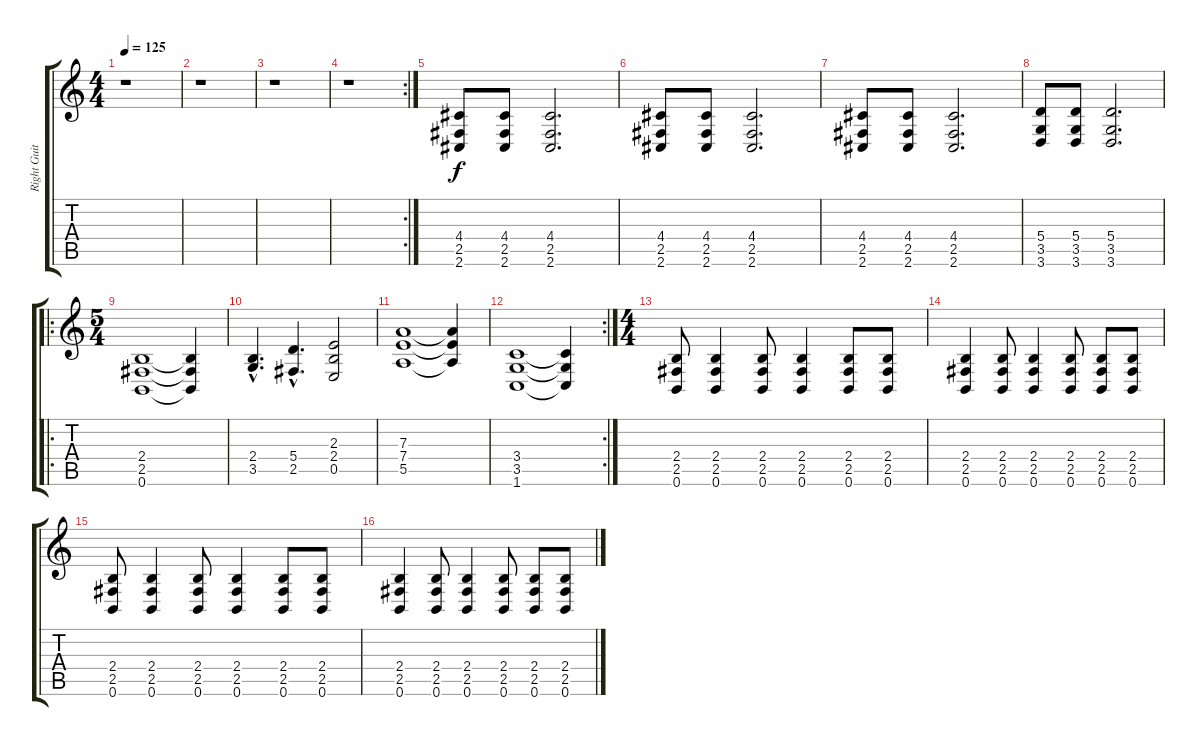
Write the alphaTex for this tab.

\track ("Right Guitar" "Right Guit") {instrument distortionguitar}
\staff {score tabs}
\tuning (B3 Gb3 D3 A2 E2 B1) {hide}
\ts (4 4)
\tempo 125
\clef g2
\ks c
r.1{dy f} |
r.1 |
r.1 |
\rc 2
r.1 |
(4.4 2.5 2.6).8{volume 13} (4.4 2.5 2.6).8 (4.4 2.5 2.6).2{d} |
(4.4 2.5 2.6).8 (4.4 2.5 2.6).8 (4.4 2.5 2.6).2{d} |
(4.4 2.5 2.6).8 (4.4 2.5 2.6).8 (4.4 2.5 2.6).2{d} |
(5.4 3.5 3.6).8 (5.4 3.5 3.6).8 (5.4 3.5 3.6).2{d} |
\ro
\ts (5 4)
(2.4 2.5 0.6).1 (2.4{t} 2.5{t} 0.6{t}).4 |
(2.4{hac} 3.5{hac}).4{d} (5.4{hac} 2.5{hac}).4{d} (2.3 2.4 0.5).2 |
(7.3 7.4 5.5).1 (7.3{t} 7.4{t} 5.5{t}).4 |
\rc 2
(3.4 3.5 1.6).1 (3.4{t} 3.5{t} 1.6{t}).4 |
\ts (4 4)
(2.4 2.5 0.6).8 (2.4 2.5 0.6).4 (2.4 2.5 0.6).8 (2.4 2.5 0.6).4 (2.4 2.5 0.6).8 (2.4 2.5 0.6).8 |
(2.4 2.5 0.6).4 (2.4 2.5 0.6).8 (2.4 2.5 0.6).4 (2.4 2.5 0.6).8 (2.4 2.5 0.6).8 (2.4 2.5 0.6).8 |
(2.4 2.5 0.6).8 (2.4 2.5 0.6).4 (2.4 2.5 0.6).8 (2.4 2.5 0.6).4 (2.4 2.5 0.6).8 (2.4 2.5 0.6).8 |
(2.4 2.5 0.6).4 (2.4 2.5 0.6).8 (2.4 2.5 0.6).4 (2.4 2.5 0.6).8 (2.4 2.5 0.6).8 (2.4 2.5 0.6).8
